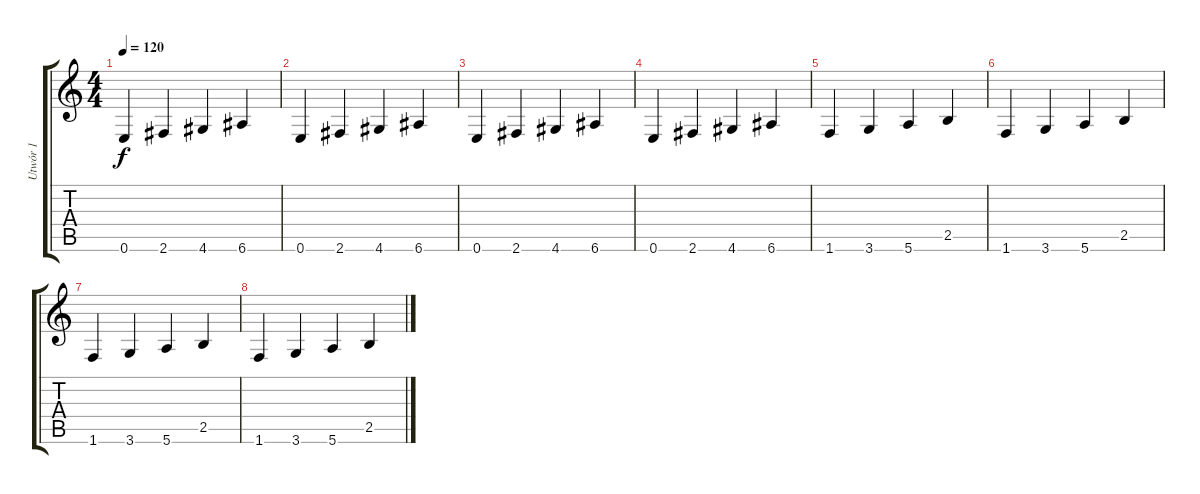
\track ("Utwór 1" "Utwór 1") {instrument distortionguitar}
\staff {score tabs}
\tuning (E4 B3 G3 D3 A2 E2) {hide}
\ts (4 4)
\tempo 120
\clef g2
\ks c
0.6.4{dy f instrument distortionguitar} 2.6.4 4.6.4 6.6.4 |
0.6.4 2.6.4 4.6.4 6.6.4 |
0.6.4 2.6.4 4.6.4 6.6.4 |
0.6.4 2.6.4 4.6.4 6.6.4 |
1.6.4 3.6.4 5.6.4 2.5.4 |
1.6.4 3.6.4 5.6.4 2.5.4 |
1.6.4 3.6.4 5.6.4 2.5.4 |
1.6.4 3.6.4 5.6.4 2.5.4
